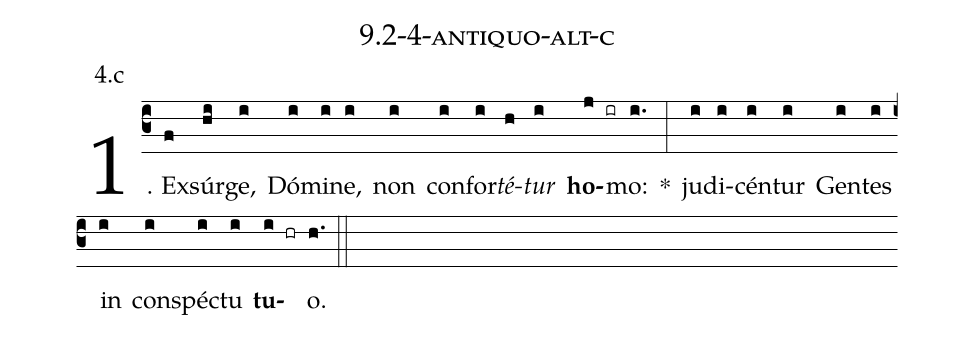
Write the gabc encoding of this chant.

name: 9.2-4-antiquo-alt-c;
annotation: 4.c;
%%
(c3)1. Ex(f)súr(hi)ge,(i) Dó(i)mi(i)ne,(i) non(i) con(i)for(i)<i>té</i>(h)<i>tur</i>(i) <b>ho</b>(j ir)mo:(i.) *(:) ju(i)di(i)cén(i)tur(i) Gen(i)tes(i) in(i) con(i)spéc(i)tu(i) <b>tu</b>(i hr)o.(h.) (::)
